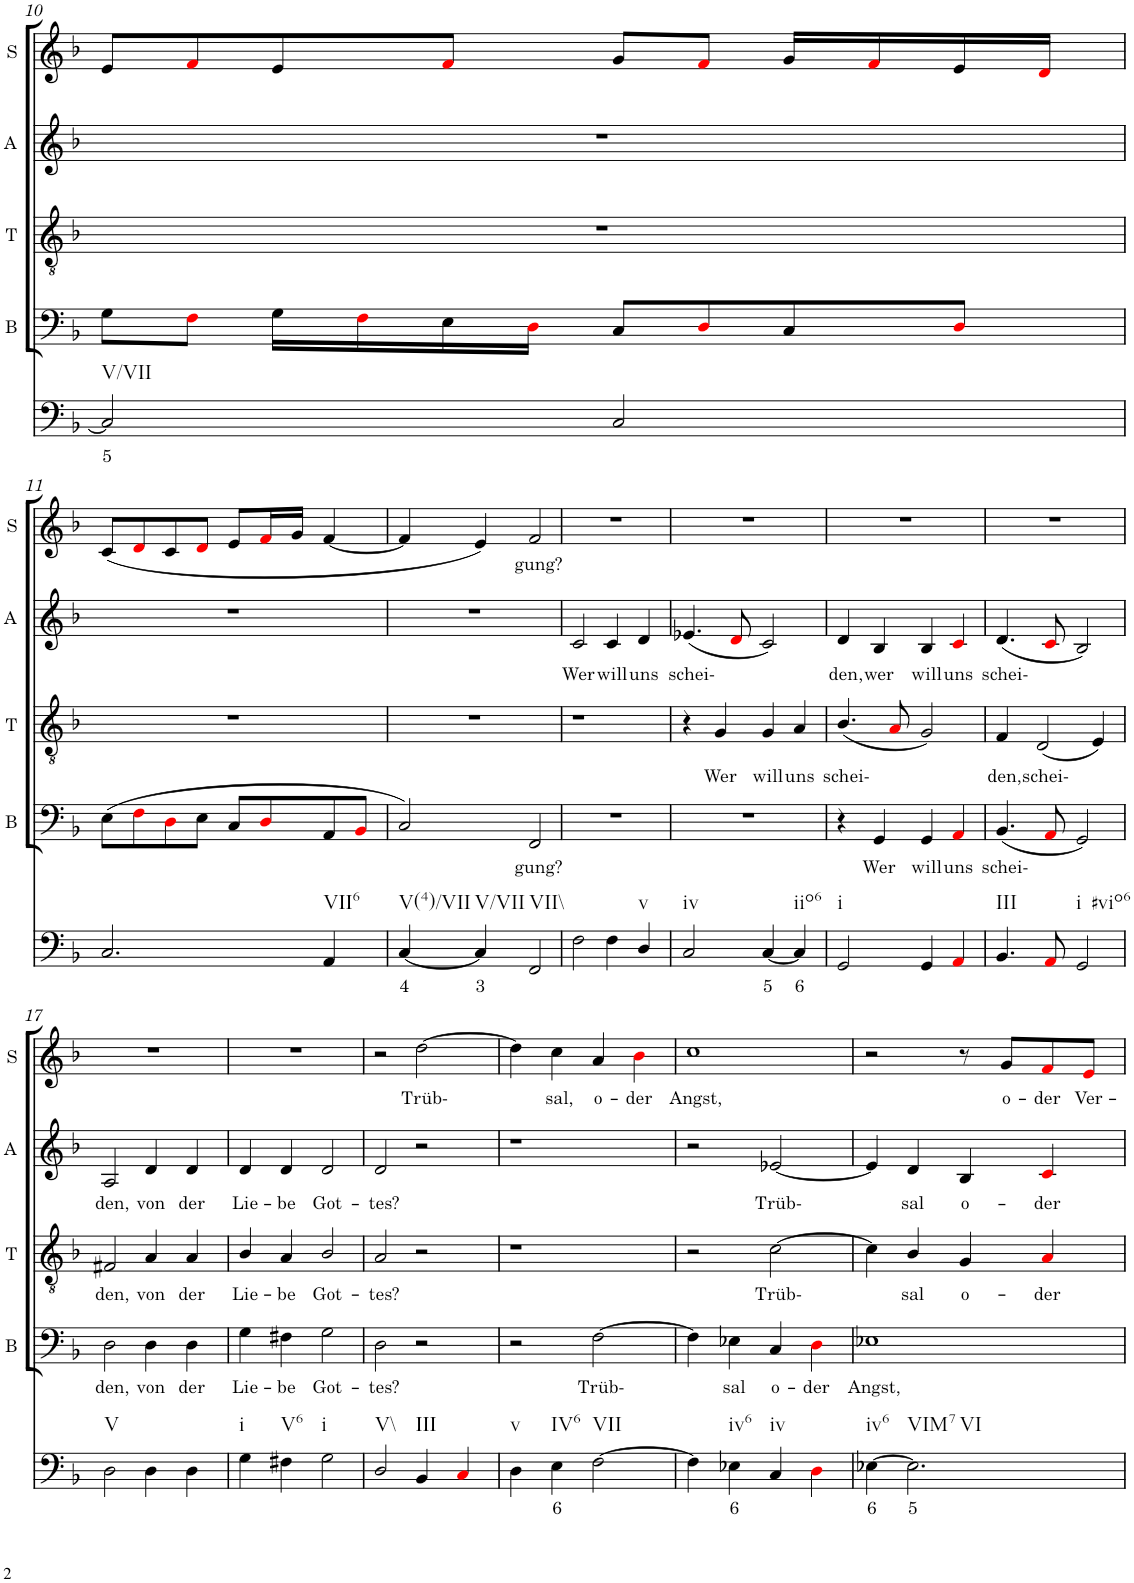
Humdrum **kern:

**kern	**text	**kern	**text	**kern	**text	**kern	**text	**kern	**text
*part5	*part5	*part4	*part4	*part3	*part3	*part2	*part2	*part1	*part1
*staff5	*staff5	*staff4	*staff4	*staff3	*staff3	*staff2	*staff2	*staff1	*staff1
*I"Continuo	*	*I"Bass	*	*I"Tenor	*	*I"Alto	*	*I"Soprano	*
*	*	*I'B	*	*I'T	*	*I'A	*	*I'S	*
!!LO:PB:g=z
*clefF4	*	*clefF4	*	*clefGv2	*	*clefG2	*	*clefG2	*
*k[b-]	*	*k[b-]	*	*k[b-]	*	*k[b-]	*	*k[b-]	*
*M4/4	*	*M4/4	*	*M4/4	*	*M4/4	*	*M4/4	*
=10	=10	=10	=10	=10	=10	=10	=10	=10	=10
!LO:TX:b:t=V/VII	!	!	!	!	!	!	!	!	!
!	!LO:LY:b	!	!	!	!	!	!	!	!
2C/]	5	8G\L	.	1r	.	1r	.	8e/L	.
.	.	8Fi\J	.	.	.	.	.	8fi/	.
.	.	16G\LL	.	.	.	.	.	8e/	.
.	.	16Fi\	.	.	.	.	.	.	.
.	.	16E\	.	.	.	.	.	8fi/J	.
.	.	16Di\JJ	.	.	.	.	.	.	.
2C/	.	8C/L	.	.	.	.	.	8g/L	.
.	.	8Di/	.	.	.	.	.	8fi/J	.
.	.	8C/	.	.	.	.	.	16g/LL	.
.	.	.	.	.	.	.	.	16fi/	.
.	.	8Di/J	.	.	.	.	.	16e/	.
.	.	.	.	.	.	.	.	16di/JJ	.
!!LO:LB:g=z
=11	=11	=11	=11	=11	=11	=11	=11	=11	=11
2.C/	.	(8E\L	.	1r	.	1r	.	(8c/L	.
.	.	8Fi\	.	.	.	.	.	8di/	.
.	.	8Di\	.	.	.	.	.	8c/	.
.	.	8E\J	.	.	.	.	.	8di/J	.
.	.	8C/L	.	.	.	.	.	8e/L	.
.	.	8Di/	.	.	.	.	.	16fi/L	.
.	.	.	.	.	.	.	.	16g/JJ	.
!LO:TX:b:t=VII6	!	!	!	!	!	!	!	!	!
4AA/	.	8AA/	.	.	.	.	.	[4f/	.
.	.	8BB-i/J	.	.	.	.	.	.	.
=12	=12	=12	=12	=12	=12	=12	=12	=12	=12
!LO:TX:b:t=V(4)/VII	!	!	!	!	!	!	!	!	!
!	!LO:LY:b	!	!	!	!	!	!	!	!
[4C/	4	2C/)	.	1r	.	1r	.	4f/]	.
!LO:TX:b:t=V/VII	!	!	!	!	!	!	!	!	!
!	!LO:LY:b	!	!	!	!	!	!	!	!
4C/]	3	.	.	.	.	.	.	4e/)	.
!LO:TX:b:t=VII\\	!	!	!	!	!	!	!	!	!
!	!	!	!LO:LY:b	!	!	!	!	!	!LO:LY:b
2FF/	.	2FF/	gung?	.	.	.	.	2f/	gung?
=13	=13	=13	=13	=13	=13	=13	=13	=13	=13
!	!	!	!	!	!	!	!LO:LY:b	!	!
2F\	.	1r	.	1r	.	2c/	Wer	1r	.
!	!	!	!	!	!	!	!LO:LY:b	!	!
4F\	.	.	.	.	.	4c/	will	.	.
!LO:TX:b:t=v	!	!	!	!	!	!	!	!	!
!	!	!	!	!	!	!	!LO:LY:b	!	!
4D/	.	.	.	.	.	4d/	uns	.	.
=14	=14	=14	=14	=14	=14	=14	=14	=14	=14
!LO:TX:b:t=iv	!	!	!	!	!	!	!	!	!
!	!	!	!	!	!	!	!LO:LY:b	!	!
2C/	.	1r	.	4r	.	(4.e-X/	schei-	1r	.
!	!	!	!	!	!LO:LY:b	!	!	!	!
.	.	.	.	4G/	Wer	.	.	.	.
.	.	.	.	.	.	8di/	.	.	.
!	!LO:LY:b	!	!	!	!LO:LY:b	!	!	!	!
[4C/	5	.	.	4G/	will	2c/)	.	.	.
!LO:TX:b:t=iio6	!	!	!	!	!	!	!	!	!
!	!LO:LY:b	!	!	!	!LO:LY:b	!	!	!	!
4C/]	6	.	.	4A/	uns	.	.	.	.
=15	=15	=15	=15	=15	=15	=15	=15	=15	=15
!LO:TX:b:t=i	!	!	!	!	!	!	!	!	!
!	!	!	!	!	!LO:LY:b	!	!LO:LY:b	!	!
2GG/	.	4r	.	(4.B-/	schei-	4d/	den,	1r	.
!	!	!	!LO:LY:b	!	!	!	!LO:LY:b	!	!
.	.	4GG/	Wer	.	.	4B-/	wer	.	.
.	.	.	.	8Ai/	.	.	.	.	.
!	!	!	!LO:LY:b	!	!	!	!LO:LY:b	!	!
4GG/	.	4GG/	will	2G/)	.	4B-/	will	.	.
!	!	!	!LO:LY:b	!	!	!	!LO:LY:b	!	!
4AAi/	.	4AAi/	uns	.	.	4ci/	uns	.	.
=16	=16	=16	=16	=16	=16	=16	=16	=16	=16
!LO:TX:b:t=III	!	!	!	!	!	!	!	!	!
!	!	!	!LO:LY:b	!	!LO:LY:b	!	!LO:LY:b	!	!
4.BB-/	.	(4.BB-/	schei-	4F/	den,	(4.d/	schei-	1r	.
!	!	!	!	!	!LO:LY:b	!	!	!	!
.	.	.	.	(2D/	schei-	.	.	.	.
8AAi/	.	8AAi/	.	.	.	8ci/	.	.	.
!LO:TX:b:t=i	!	!	!	!	!	!	!	!	!
!LO:TX:b:t=#vio6	!	!	!	!	!	!	!	!	!
2GG/	.	2GG/)	.	.	.	2B-/)	.	.	.
.	.	.	.	4E/)	.	.	.	.	.
!!LO:LB:g=z
=17	=17	=17	=17	=17	=17	=17	=17	=17	=17
!LO:TX:b:t=V	!	!	!	!	!	!	!	!	!
!	!	!	!LO:LY:b	!	!LO:LY:b	!	!LO:LY:b	!	!
2D\	.	2D\	den,	2F#X/	den,	2A/	den,	1r	.
!	!	!	!LO:LY:b	!	!LO:LY:b	!	!LO:LY:b	!	!
4D\	.	4D\	von	4A/	von	4d/	von	.	.
!	!	!	!LO:LY:b	!	!LO:LY:b	!	!LO:LY:b	!	!
4D\	.	4D\	der	4A/	der	4d/	der	.	.
=18	=18	=18	=18	=18	=18	=18	=18	=18	=18
!LO:TX:b:t=i	!	!	!	!	!	!	!	!	!
!	!	!	!LO:LY:b	!	!LO:LY:b	!	!LO:LY:b	!	!
4G\	.	4G\	Lie-	4B-/	Lie-	4d/	Lie-	1r	.
!LO:TX:b:t=V6	!	!	!	!	!	!	!	!	!
!	!	!	!LO:LY:b	!	!LO:LY:b	!	!LO:LY:b	!	!
4F#X\	.	4F#X\	be	4A/	be	4d/	be	.	.
!LO:TX:b:t=i	!	!	!	!	!	!	!	!	!
!	!	!	!LO:LY:b	!	!LO:LY:b	!	!LO:LY:b	!	!
2G\	.	2G\	Got-	2B-/	Got-	2d/	Got-	.	.
=19	=19	=19	=19	=19	=19	=19	=19	=19	=19
!LO:TX:b:t=V\\	!	!	!	!	!	!	!	!	!
!	!	!	!LO:LY:b	!	!LO:LY:b	!	!LO:LY:b	!	!
2D/	.	2D\	tes?	2A/	tes?	2d/	tes?	2r	.
!LO:TX:b:t=III	!	!	!	!	!	!	!	!	!
!	!	!	!	!	!	!	!	!	!LO:LY:b
4BB-/	.	2r	.	2r	.	2r	.	[2dd\	Trüb-
4Ci/	.	.	.	.	.	.	.	.	.
=20	=20	=20	=20	=20	=20	=20	=20	=20	=20
!LO:TX:b:t=v	!	!	!	!	!	!	!	!	!
4D\	.	2r	.	1r	.	1r	.	4dd\]	.
!LO:TX:b:t=IV6	!	!	!	!	!	!	!	!	!
!	!LO:LY:b	!	!	!	!	!	!	!	!LO:LY:b
4E\	6	.	.	.	.	.	.	4cc\	sal,
!LO:TX:b:t=VII	!	!	!	!	!	!	!	!	!
!	!	!	!LO:LY:b	!	!	!	!	!	!LO:LY:b
[2F\	.	[2F\	Trüb-	.	.	.	.	4a/	o-
!	!	!	!	!	!	!	!	!	!LO:LY:b
.	.	.	.	.	.	.	.	4b-i\	der
=21	=21	=21	=21	=21	=21	=21	=21	=21	=21
!	!	!	!	!	!	!	!	!	!LO:LY:b
4F\]	.	4F\]	.	2r	.	2r	.	1cc	Angst,
!LO:TX:b:t=iv6	!	!	!	!	!	!	!	!	!
!	!LO:LY:b	!	!LO:LY:b	!	!	!	!	!	!
4E-X\	6	4E-X\	sal	.	.	.	.	.	.
!LO:TX:b:t=iv	!	!	!	!	!	!	!	!	!
!	!	!	!LO:LY:b	!	!LO:LY:b	!	!LO:LY:b	!	!
4C/	.	4C/	o-	[2c\	Trüb-	[2e-X/	Trüb-	.	.
!	!	!	!LO:LY:b	!	!	!	!	!	!
4Di\	.	4Di\	der	.	.	.	.	.	.
=22	=22	=22	=22	=22	=22	=22	=22	=22	=22
!LO:TX:b:t=iv6	!	!	!	!	!	!	!	!	!
!	!LO:LY:b	!	!LO:LY:b	!	!	!	!	!	!
[4E-X\	6	1E-X	Angst,	4c\]	.	4e-/]	.	2r	.
!LO:TX:b:t=VIM7	!	!	!	!	!	!	!	!	!
!LO:TX:b:t=VI	!	!	!	!	!	!	!	!	!
!	!LO:LY:b	!	!	!	!LO:LY:b	!	!LO:LY:b	!	!
2.E-\]	5	.	.	4B-/	sal	4d/	sal	.	.
!	!	!	!	!	!LO:LY:b	!	!LO:LY:b	!	!
.	.	.	.	4G/	o-	4B-/	o-	8r	.
!	!	!	!	!	!	!	!	!	!LO:LY:b
.	.	.	.	.	.	.	.	8g/L	o-
!	!	!	!	!	!LO:LY:b	!	!LO:LY:b	!	!LO:LY:b
.	.	.	.	4Ai/	der	4ci/	der	8fi/	der
!	!	!	!	!	!	!	!	!	!LO:LY:b
.	.	.	.	.	.	.	.	8ei/J	Ver-
=	=	=	=	=	=	=	=	=	=
*-	*-	*-	*-	*-	*-	*-	*-	*-	*-
